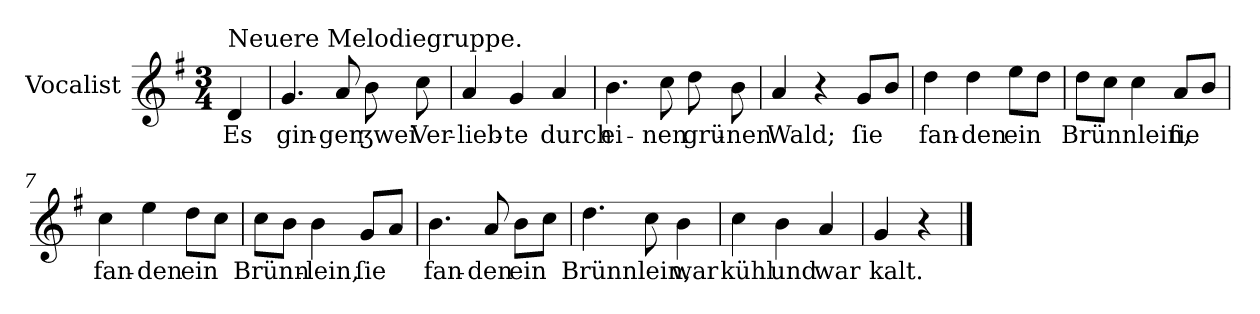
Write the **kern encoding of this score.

**kern	**text
*part1	*part1
*staff1	*staff1
*I"Vocalist	*
*k[f#]	*
*G:	*
*M3/4	*
=	=
!LO:TX:a:t=Neuere Melodiegruppe.	!
4d	Es
=1	=1
4.g	gin-
8a	-gen
8b	ʒwei
8cc	Ver-
=2	=2
4a	-lieb-
4g	-te
4a	durch
=3	=3
4.b	ei-
8cc	-nen
8dd	grü-
8b	-nen
=4	=4
4a	Wald;
4r	.
8gL	ſie
8bJ	.
=5	=5
4dd	fan-
4dd	-den
8eeL	ein
8ddJ	.
=6	=6
8ddL	Brünnlein,
8ccJ	.
4cc	.
8aL	ſie
8bJ	.
=7	=7
4cc	fan-
4ee	-den
8ddL	ein
8ccJ	.
=8	=8
8ccL	Brünn-
8bJ	.
4b	-lein,
8gL	ſie
8aJ	.
=9	=9
4.b	fan-
8a	-den
8bL	ein
8ccJ	.
=10	=10
4.dd	Brünnlein,
8cc	.
4b	war
=11	=11
4cc	kühl
4b	und
4a	war
=12	=12
4g	kalt.
4r	.
==	==
*-	*-
